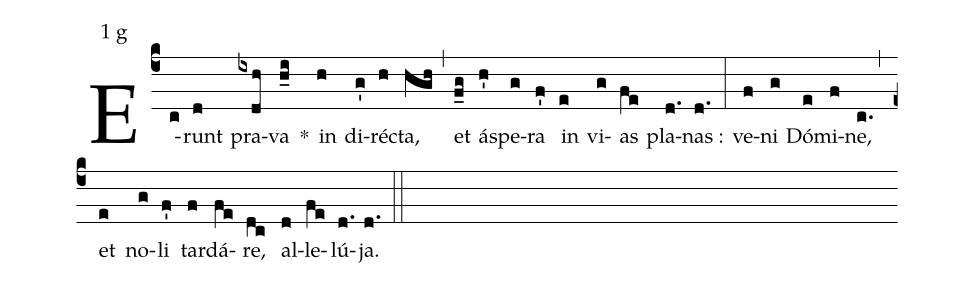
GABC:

mode:1 g;
%%
(c4) E(c)runt(d) pra(ixdh)va(h_i) *() in(h) di(g')ré(h)cta,(hgh) (,) et(f_g) á(h')spe(g)ra(f') in(e) vi(g)as(fe) pla(d.)nas :(d.) (:) ve(f)ni(g) Dó(e)mi(f)ne,(c.) (,) et(e) no(g)li(f') tar(f)dá(fe)re,(dc) al(d)le(fe)lú(d.)ja.(d.) (::)
